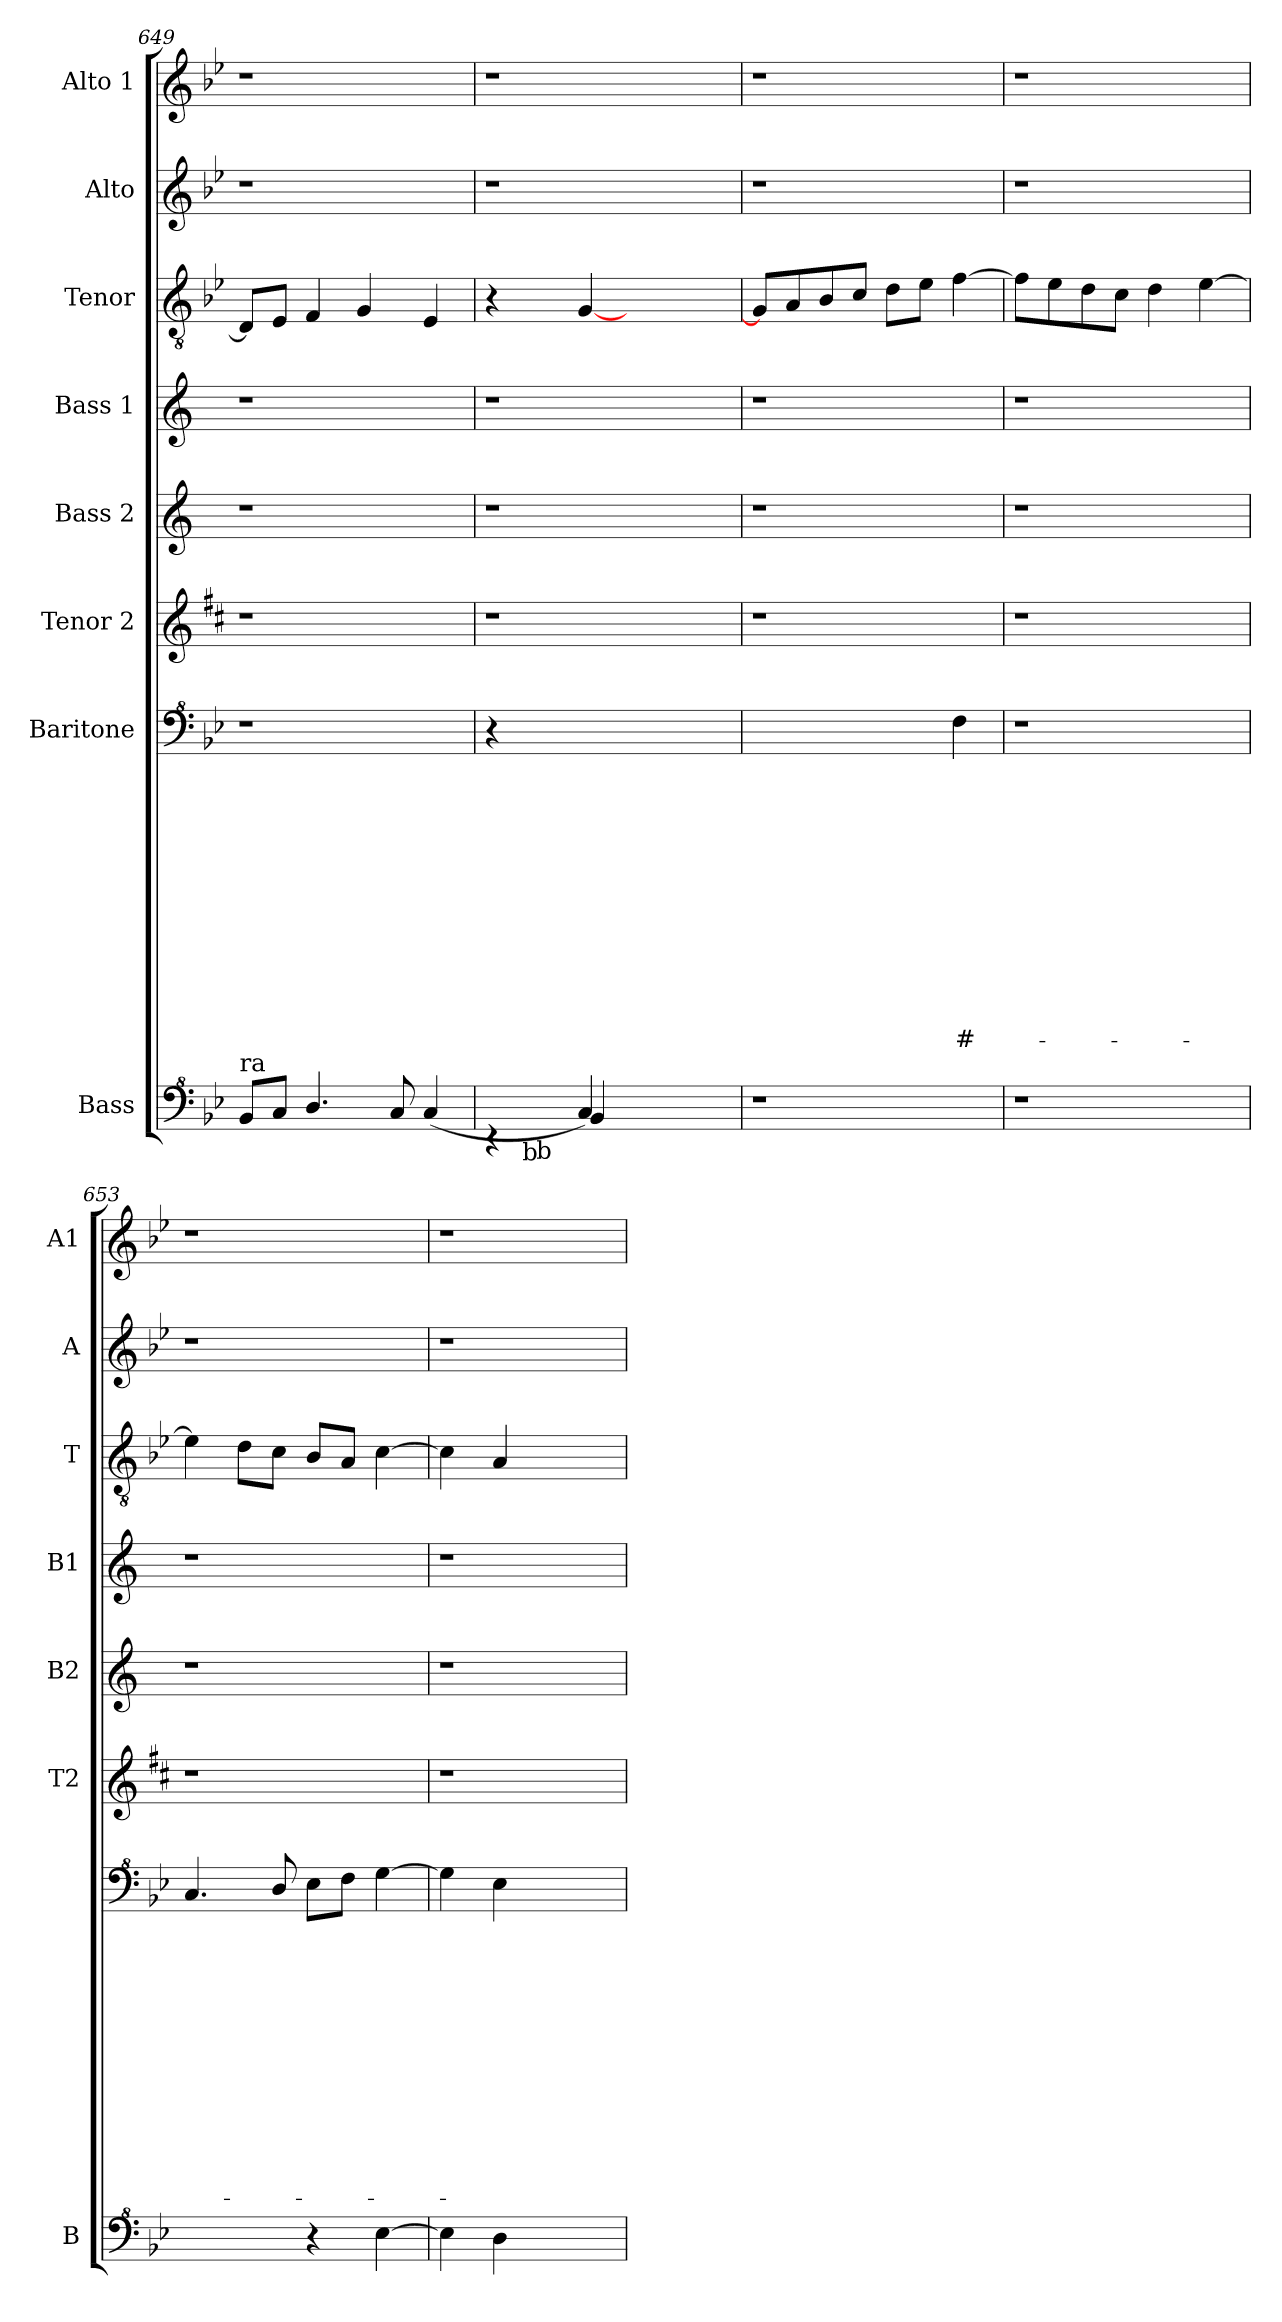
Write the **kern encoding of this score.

**kern	**kern	**text	**text	**text	**text	**text	**text	**text	**text	**text	**text	**text	**text	**kern	**kern	**kern	**kern	**kern	**kern
*part8	*part7	*part7	*part7	*part7	*part7	*part7	*part7	*part7	*part7	*part7	*part7	*part7	*part7	*part6	*part5	*part4	*part3	*part2	*part1
*staff8	*staff7	*staff7	*staff7	*staff7	*staff7	*staff7	*staff7	*staff7	*staff7	*staff7	*staff7	*staff7	*staff7	*staff6	*staff5	*staff4	*staff3	*staff2	*staff1
*I"Bass	*I"Baritone	*	*	*	*	*	*	*	*	*	*	*	*	*I"Tenor 2	*I"Bass 2	*I"Bass 1	*I"Tenor	*I"Alto	*I"Alto 1
*I'B	*	*	*	*	*	*	*	*	*	*	*	*	*	*I'T2	*I'B2	*I'B1	*I'T	*I'A	*I'A1
*clefF^4	*clefF^4	*	*	*	*	*	*	*	*	*	*	*	*	*clefG2	*clefG2	*clefG2	*clefGv2	*clefG2	*clefG2
*	*	*	*	*	*	*	*	*	*	*	*	*	*	*ITrd1c2	*	*	*ITrd1c2	*ITrd1c2	*ITrd1c2
*k[b-e-]	*k[b-e-]	*	*	*	*	*	*	*	*	*	*	*	*	*k[]	*k[]	*k[]	*k[b-e-a-d-]	*k[b-e-a-d-]	*k[b-e-a-d-]
*B-:	*B-:	*	*	*	*	*	*	*	*	*	*	*	*	*C:	*C:	*C:	*A-:	*A-:	*A-:
=649	=649	=649	=649	=649	=649	=649	=649	=649	=649	=649	=649	=649	=649	=649	=649	=649	=649	=649	=649
!LO:TX:a:t=ra	!	!	!	!	!	!	!	!	!	!	!	!	!	!	!	!	!	!	!
8B-/L	1r	.	.	.	.	.	.	.	.	.	.	.	.	1r	1r	1r	8C/L]	1r	1r
8c/J	.	.	.	.	.	.	.	.	.	.	.	.	.	.	.	.	8D-/J	.	.
4.d/	.	.	.	.	.	.	.	.	.	.	.	.	.	.	.	.	4E-/	.	.
.	.	.	.	.	.	.	.	.	.	.	.	.	.	.	.	.	4F/	.	.
8c/	.	.	.	.	.	.	.	.	.	.	.	.	.	.	.	.	.	.	.
(<4c/	.	.	.	.	.	.	.	.	.	.	.	.	.	.	.	.	4D-/	.	.
!!LO:PB:g=z
=650	=650	=650	=650	=650	=650	=650	=650	=650	=650	=650	=650	=650	=650	=650	=650	=650	=650	=650	=650
*^	*	*	*	*	*	*	*	*	*	*	*	*	*	*	*	*	*	*	*
*	*^	*	*	*	*	*	*	*	*	*	*	*	*	*	*	*	*	*	*	*
16ryy	4rE	4ryy	4r	.	.	.	.	.	.	.	.	.	.	.	.	1r	1r	1r	4r	1r	1r
32ryy	.	.	.	.	.	.	.	.	.	.	.	.	.	.	.	.	.	.	.	.	.
!LO:TX:b:t=b	!	!	!	!	!	!	!	!	!	!	!	!	!	!	!	!	!	!	!	!	!
32ryy	.	.	.	.	.	.	.	.	.	.	.	.	.	.	.	.	.	.	.	.	.
!LO:TX:b:t=b	!	!	!	!	!	!	!	!	!	!	!	!	!	!	!	!	!	!	!	!	!
16.ryy	.	.	.	.	.	.	.	.	.	.	.	.	.	.	.	.	.	.	.	.	.
2ryy	.	.	.	.	.	.	.	.	.	.	.	.	.	.	.	.	.	.	.	.	.
.	4c/)	4B-/	2.ryy	.	.	.	.	.	.	.	.	.	.	.	.	.	.	.	[<4F/	.	.
.	2ryy	2ryy	.	.	.	.	.	.	.	.	.	.	.	.	.	.	.	.	2ryy	.	.
4ryy	.	.	.	.	.	.	.	.	.	.	.	.	.	.	.	.	.	.	.	.	.
32ryy	.	.	.	.	.	.	.	.	.	.	.	.	.	.	.	.	.	.	.	.	.
*v	*v	*v	*	*	*	*	*	*	*	*	*	*	*	*	*	*	*	*	*	*	*
=651	=651	=651	=651	=651	=651	=651	=651	=651	=651	=651	=651	=651	=651	=651	=651	=651	=651	=651	=651
1r	2.ryy	.	.	.	.	.	.	.	.	.	.	.	.	1r	1r	1r	8F/L]	1r	1r
.	.	.	.	.	.	.	.	.	.	.	.	.	.	.	.	.	8G/	.	.
.	.	.	.	.	.	.	.	.	.	.	.	.	.	.	.	.	8A-/	.	.
.	.	.	.	.	.	.	.	.	.	.	.	.	.	.	.	.	8B-/J	.	.
.	.	.	.	.	.	.	.	.	.	.	.	.	.	.	.	.	8c\L	.	.
.	.	.	.	.	.	.	.	.	.	.	.	.	.	.	.	.	8d-\J	.	.
!	!	!	!	!	!	!	!	!	!	!	!	!	!LO:LY:b:rj	!	!	!	!	!	!
.	4f\	.	.	.	.	.	.	.	.	.	.	.	#-	.	.	.	[>4e-\	.	.
=652	=652	=652	=652	=652	=652	=652	=652	=652	=652	=652	=652	=652	=652	=652	=652	=652	=652	=652	=652
1r	1r	.	.	.	.	.	.	.	.	.	.	.	.	1r	1r	1r	8e-\L]	1r	1r
.	.	.	.	.	.	.	.	.	.	.	.	.	.	.	.	.	8d-\	.	.
.	.	.	.	.	.	.	.	.	.	.	.	.	.	.	.	.	8c\	.	.
.	.	.	.	.	.	.	.	.	.	.	.	.	.	.	.	.	8B-\J	.	.
.	.	.	.	.	.	.	.	.	.	.	.	.	.	.	.	.	4c\	.	.
.	.	.	.	.	.	.	.	.	.	.	.	.	.	.	.	.	[>4d-\	.	.
=653	=653	=653	=653	=653	=653	=653	=653	=653	=653	=653	=653	=653	=653	=653	=653	=653	=653	=653	=653
2ryy	4.c/	.	.	.	.	.	.	.	.	.	.	.	.	1r	1r	1r	4d-\]	1r	1r
.	.	.	.	.	.	.	.	.	.	.	.	.	.	.	.	.	8c\L	.	.
.	8d/	.	.	.	.	.	.	.	.	.	.	.	.	.	.	.	8B-\J	.	.
4r	8e-\L	.	.	.	.	.	.	.	.	.	.	.	.	.	.	.	8A-/L	.	.
.	8f\J	.	.	.	.	.	.	.	.	.	.	.	.	.	.	.	8G/J	.	.
[>4e-\	[>4g\	.	.	.	.	.	.	.	.	.	.	.	.	.	.	.	[>4B-\	.	.
=654	=654	=654	=654	=654	=654	=654	=654	=654	=654	=654	=654	=654	=654	=654	=654	=654	=654	=654	=654
4e-\]	4g\]	.	.	.	.	.	.	.	.	.	.	.	.	1r	1r	1r	4B-\]	1r	1r
4d\	4e-\	.	.	.	.	.	.	.	.	.	.	.	.	.	.	.	4G/	.	.
2ryy	2ryy	.	.	.	.	.	.	.	.	.	.	.	.	.	.	.	2ryy	.	.
=	=	=	=	=	=	=	=	=	=	=	=	=	=	=	=	=	=	=	=
*-	*-	*-	*-	*-	*-	*-	*-	*-	*-	*-	*-	*-	*-	*-	*-	*-	*-	*-	*-
